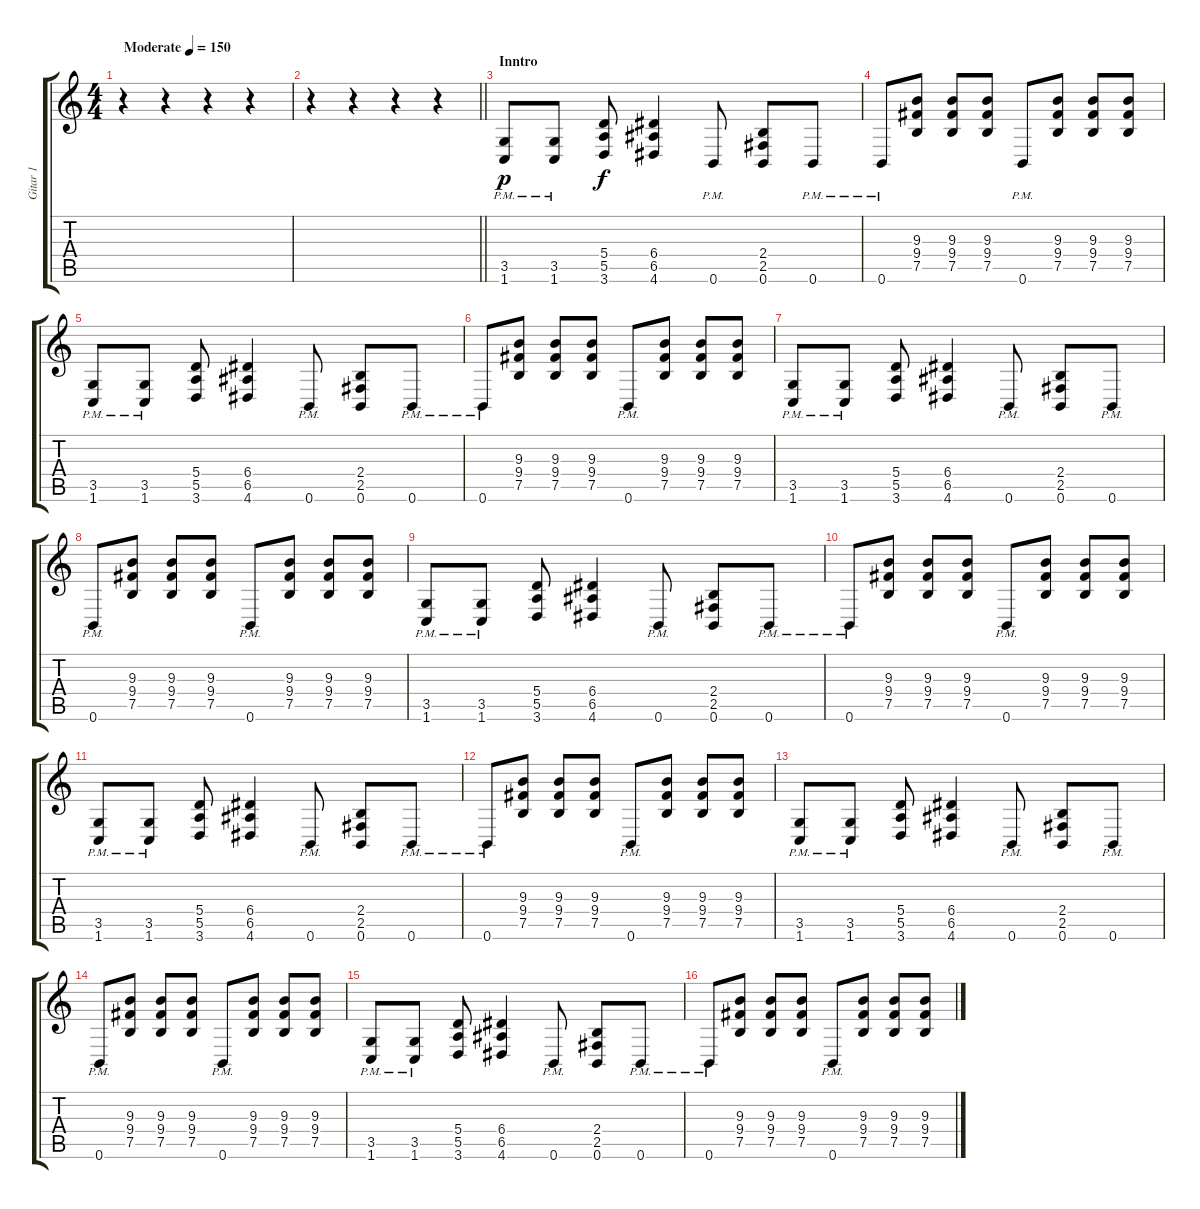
\track ("Gitar 1" "Gitar 1") {instrument distortionguitar}
\staff {score tabs}
\tuning (B3 Gb3 D3 A2 E2 B1) {hide}
\ts (4 4)
\tempo (150 "Moderate")
\clef g2
\ks c
r.4{dy p instrument distortionguitar} r.4 r.4 r.4 |
\barLineRight lightlight
r.4 r.4 r.4 r.4 |
\section ("" "Inntro")
(3.5{pm} 1.6{pm}).8 (3.5{pm} 1.6{pm}).8 (5.4 5.5 3.6).8{dy f} (6.4 6.5 4.6).4 0.6{pm}.8 (2.4 2.5 0.6).8 0.6{pm}.8 |
0.6{pm}.8 (9.3 9.4 7.5).8 (9.3 9.4 7.5).8 (9.3 9.4 7.5).8 0.6{pm}.8 (9.3 9.4 7.5).8 (9.3 9.4 7.5).8 (9.3 9.4 7.5).8 |
(3.5{pm} 1.6{pm}).8 (3.5{pm} 1.6{pm}).8 (5.4 5.5 3.6).8 (6.4 6.5 4.6).4 0.6{pm}.8 (2.4 2.5 0.6).8 0.6{pm}.8 |
0.6{pm}.8 (9.3 9.4 7.5).8 (9.3 9.4 7.5).8 (9.3 9.4 7.5).8 0.6{pm}.8 (9.3 9.4 7.5).8 (9.3 9.4 7.5).8 (9.3 9.4 7.5).8 |
(3.5{pm} 1.6{pm}).8 (3.5{pm} 1.6{pm}).8 (5.4 5.5 3.6).8 (6.4 6.5 4.6).4 0.6{pm}.8 (2.4 2.5 0.6).8 0.6{pm}.8 |
0.6{pm}.8 (9.3 9.4 7.5).8 (9.3 9.4 7.5).8 (9.3 9.4 7.5).8 0.6{pm}.8 (9.3 9.4 7.5).8 (9.3 9.4 7.5).8 (9.3 9.4 7.5).8 |
(3.5{pm} 1.6{pm}).8 (3.5{pm} 1.6{pm}).8 (5.4 5.5 3.6).8 (6.4 6.5 4.6).4 0.6{pm}.8 (2.4 2.5 0.6).8 0.6{pm}.8 |
0.6{pm}.8 (9.3 9.4 7.5).8 (9.3 9.4 7.5).8 (9.3 9.4 7.5).8 0.6{pm}.8 (9.3 9.4 7.5).8 (9.3 9.4 7.5).8 (9.3 9.4 7.5).8 |
(3.5{pm} 1.6{pm}).8 (3.5{pm} 1.6{pm}).8 (5.4 5.5 3.6).8 (6.4 6.5 4.6).4 0.6{pm}.8 (2.4 2.5 0.6).8 0.6{pm}.8 |
0.6{pm}.8 (9.3 9.4 7.5).8 (9.3 9.4 7.5).8 (9.3 9.4 7.5).8 0.6{pm}.8 (9.3 9.4 7.5).8 (9.3 9.4 7.5).8 (9.3 9.4 7.5).8 |
(3.5{pm} 1.6{pm}).8 (3.5{pm} 1.6{pm}).8 (5.4 5.5 3.6).8 (6.4 6.5 4.6).4 0.6{pm}.8 (2.4 2.5 0.6).8 0.6{pm}.8 |
0.6{pm}.8 (9.3 9.4 7.5).8 (9.3 9.4 7.5).8 (9.3 9.4 7.5).8 0.6{pm}.8 (9.3 9.4 7.5).8 (9.3 9.4 7.5).8 (9.3 9.4 7.5).8 |
(3.5{pm} 1.6{pm}).8 (3.5{pm} 1.6{pm}).8 (5.4 5.5 3.6).8 (6.4 6.5 4.6).4 0.6{pm}.8 (2.4 2.5 0.6).8 0.6{pm}.8 |
0.6{pm}.8 (9.3 9.4 7.5).8 (9.3 9.4 7.5).8 (9.3 9.4 7.5).8 0.6{pm}.8 (9.3 9.4 7.5).8 (9.3 9.4 7.5).8 (9.3 9.4 7.5).8
